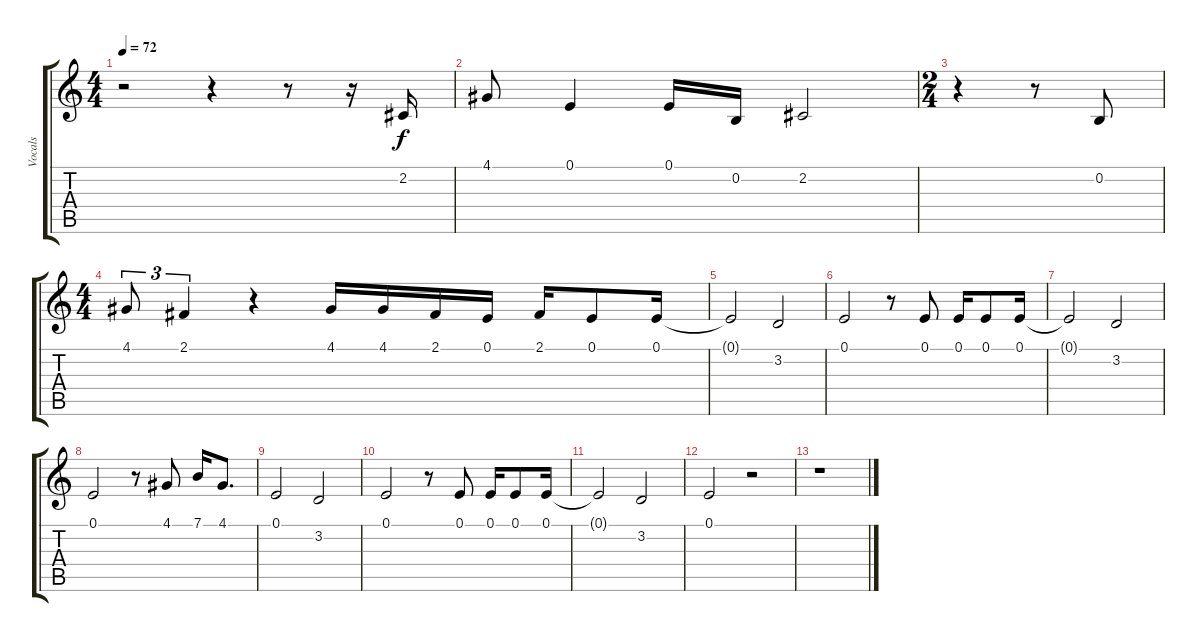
\track ("Vocals" "Vocals") {instrument lead6voice}
\staff {score tabs}
\tuning (E4 B3 G3 D3 A2 E2) {hide}
\ts (4 4)
\tempo 72
\clef g2
\ks c
r.2{dy f} r.4 r.8 r.16 2.2.16 |
4.1.8 0.1.4 0.1.16 0.2.16 2.2.2 |
\ts (2 4)
r.4 r.8 0.2.8 |
\ts (4 4)
4.1.8{tu (3 2)} 2.1.4{tu (3 2)} r.4 4.1.16 4.1.16 2.1.16 0.1.16 2.1.16 0.1.8 0.1.16 |
0.1{t}.2 3.2.2 |
0.1.2 r.8 0.1.8 0.1.16 0.1.8 0.1.16 |
0.1{t}.2 3.2.2 |
0.1.2 r.8 4.1.8 7.1.16 4.1.8{d} |
0.1.2 3.2.2 |
0.1.2 r.8 0.1.8 0.1.16 0.1.8 0.1.16 |
0.1{t}.2 3.2.2 |
0.1.2 r.2 |
r.1
